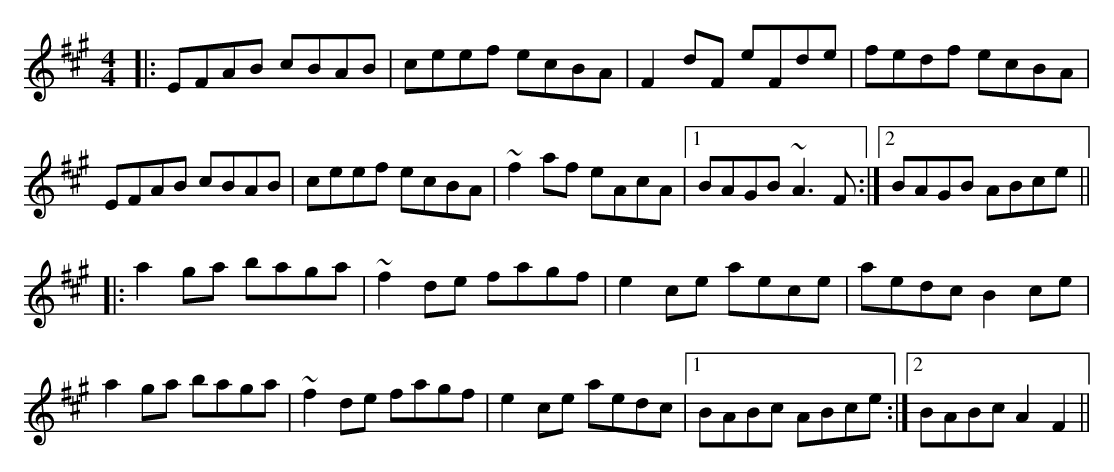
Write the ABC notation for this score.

X:1
M:4/4
K:A
|:EFAB cBAB|ceef ecBA|F2dF eFde|fedf ecBA|
EFAB cBAB|ceef ecBA|~f2af eAcA|1 BAGB ~A3F:|2 BAGB ABce||
|:a2ga baga|~f2de fagf|e2ce aece|aedc B2ce|
a2ga baga|~f2de fagf|e2ce aedc|1 BABc ABce:|2 BABc A2F2||
